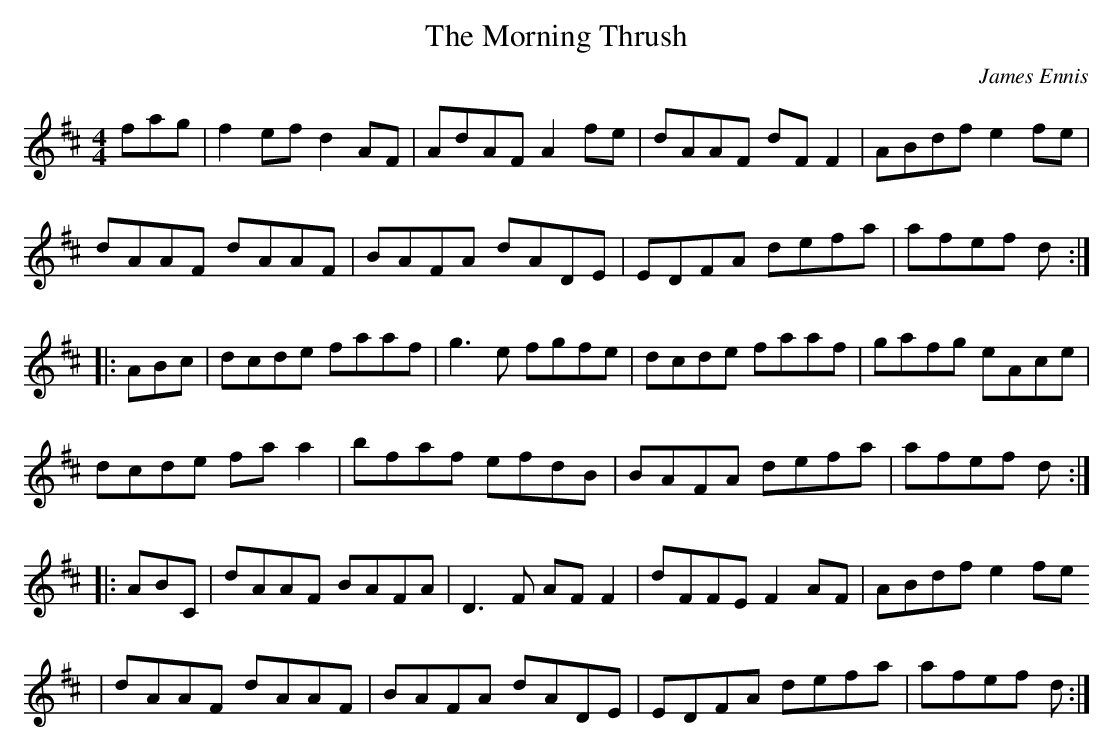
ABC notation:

X:1
T:Morning Thrush, The
C:James Ennis
M:4/4
K:D
fag|f2ef d2AF|AdAF A2fe|dAAF dFF2|ABdf e2fe|
dAAF dAAF|BAFA dADE|EDFA defa|afef d:|
|:ABc|dcde faaf|g3e fgfe|dcde faaf|gafg eAce|
dcde faa2|bfaf efdB|BAFA defa|afef d:|
|:ABC|dAAF BAFA|D3F AFF2|dFFE F2AF|ABdf e2fe
|dAAF dAAF|BAFA dADE|EDFA defa|afef d:|]
